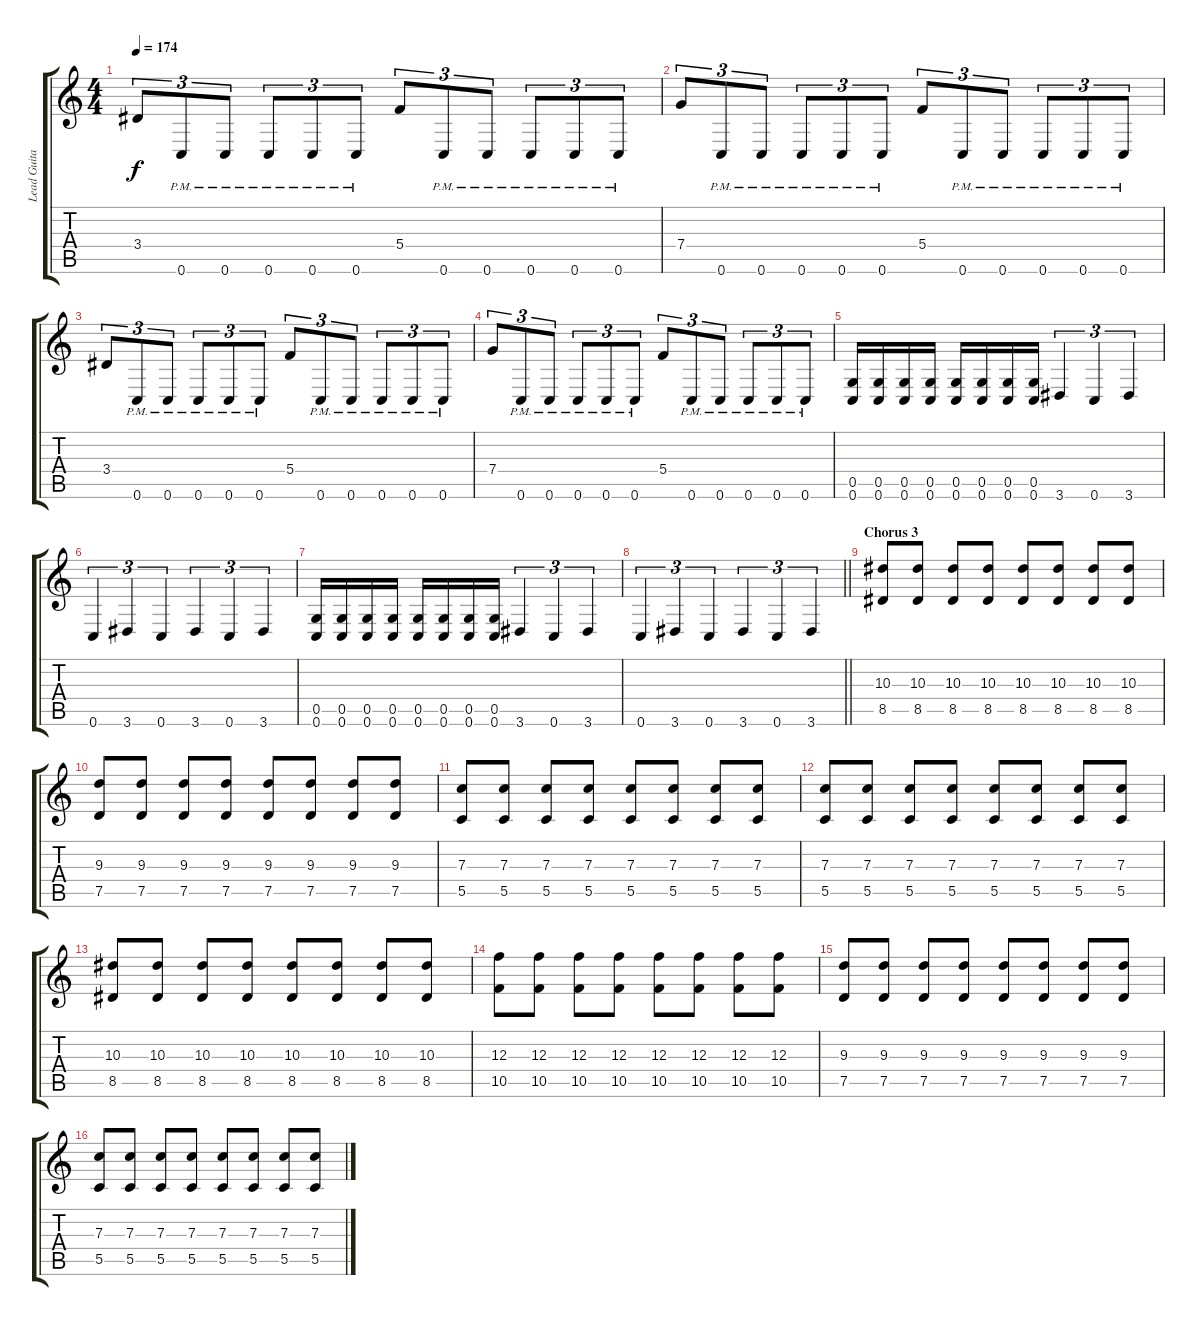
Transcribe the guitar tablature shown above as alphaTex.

\track ("Lead Guitar (Andi)" "Lead Guita") {instrument distortionguitar}
\staff {score tabs}
\tuning (D4 A3 F3 C3 G2 C2) {hide}
\ts (4 4)
\tempo 174
\clef g2
\ks c
3.4.8{tu (3 2) dy f} 0.6{pm}.8{tu (3 2)} 0.6{pm}.8{tu (3 2)} 0.6{pm}.8{tu (3 2)} 0.6{pm}.8{tu (3 2)} 0.6{pm}.8{tu (3 2)} 5.4.8{tu (3 2)} 0.6{pm}.8{tu (3 2)} 0.6{pm}.8{tu (3 2)} 0.6{pm}.8{tu (3 2)} 0.6{pm}.8{tu (3 2)} 0.6{pm}.8{tu (3 2)} |
7.4.8{tu (3 2)} 0.6{pm}.8{tu (3 2)} 0.6{pm}.8{tu (3 2)} 0.6{pm}.8{tu (3 2)} 0.6{pm}.8{tu (3 2)} 0.6{pm}.8{tu (3 2)} 5.4.8{tu (3 2)} 0.6{pm}.8{tu (3 2)} 0.6{pm}.8{tu (3 2)} 0.6{pm}.8{tu (3 2)} 0.6{pm}.8{tu (3 2)} 0.6{pm}.8{tu (3 2)} |
3.4.8{tu (3 2)} 0.6{pm}.8{tu (3 2)} 0.6{pm}.8{tu (3 2)} 0.6{pm}.8{tu (3 2)} 0.6{pm}.8{tu (3 2)} 0.6{pm}.8{tu (3 2)} 5.4.8{tu (3 2)} 0.6{pm}.8{tu (3 2)} 0.6{pm}.8{tu (3 2)} 0.6{pm}.8{tu (3 2)} 0.6{pm}.8{tu (3 2)} 0.6{pm}.8{tu (3 2)} |
7.4.8{tu (3 2)} 0.6{pm}.8{tu (3 2)} 0.6{pm}.8{tu (3 2)} 0.6{pm}.8{tu (3 2)} 0.6{pm}.8{tu (3 2)} 0.6{pm}.8{tu (3 2)} 5.4.8{tu (3 2)} 0.6{pm}.8{tu (3 2)} 0.6{pm}.8{tu (3 2)} 0.6{pm}.8{tu (3 2)} 0.6{pm}.8{tu (3 2)} 0.6{pm}.8{tu (3 2)} |
(0.5 0.6).16 (0.5 0.6).16 (0.5 0.6).16 (0.5 0.6).16 (0.5 0.6).16 (0.5 0.6).16 (0.5 0.6).16 (0.5 0.6).16 3.6.4{tu (3 2)} 0.6.4{tu (3 2)} 3.6.4{tu (3 2)} |
0.6.4{tu (3 2)} 3.6.4{tu (3 2)} 0.6.4{tu (3 2)} 3.6.4{tu (3 2)} 0.6.4{tu (3 2)} 3.6.4{tu (3 2)} |
(0.5 0.6).16 (0.5 0.6).16 (0.5 0.6).16 (0.5 0.6).16 (0.5 0.6).16 (0.5 0.6).16 (0.5 0.6).16 (0.5 0.6).16 3.6.4{tu (3 2)} 0.6.4{tu (3 2)} 3.6.4{tu (3 2)} |
\barLineRight lightlight
0.6.4{tu (3 2)} 3.6.4{tu (3 2)} 0.6.4{tu (3 2)} 3.6.4{tu (3 2)} 0.6.4{tu (3 2)} 3.6.4{tu (3 2)} |
\section ("" "Chorus 3")
(10.3 8.5).8{volume 10} (10.3 8.5).8 (10.3 8.5).8 (10.3 8.5).8 (10.3 8.5).8 (10.3 8.5).8 (10.3 8.5).8 (10.3 8.5).8 |
(9.3 7.5).8 (9.3 7.5).8 (9.3 7.5).8 (9.3 7.5).8 (9.3 7.5).8 (9.3 7.5).8 (9.3 7.5).8 (9.3 7.5).8 |
(7.3 5.5).8 (7.3 5.5).8 (7.3 5.5).8 (7.3 5.5).8 (7.3 5.5).8 (7.3 5.5).8 (7.3 5.5).8 (7.3 5.5).8 |
(7.3 5.5).8 (7.3 5.5).8 (7.3 5.5).8 (7.3 5.5).8 (7.3 5.5).8 (7.3 5.5).8 (7.3 5.5).8 (7.3 5.5).8 |
(10.3 8.5).8 (10.3 8.5).8 (10.3 8.5).8 (10.3 8.5).8 (10.3 8.5).8 (10.3 8.5).8 (10.3 8.5).8 (10.3 8.5).8 |
(12.3 10.5).8 (12.3 10.5).8 (12.3 10.5).8 (12.3 10.5).8 (12.3 10.5).8 (12.3 10.5).8 (12.3 10.5).8 (12.3 10.5).8 |
(9.3 7.5).8 (9.3 7.5).8 (9.3 7.5).8 (9.3 7.5).8 (9.3 7.5).8 (9.3 7.5).8 (9.3 7.5).8 (9.3 7.5).8 |
(7.3 5.5).8 (7.3 5.5).8 (7.3 5.5).8 (7.3 5.5).8 (7.3 5.5).8 (7.3 5.5).8 (7.3 5.5).8 (7.3 5.5).8
